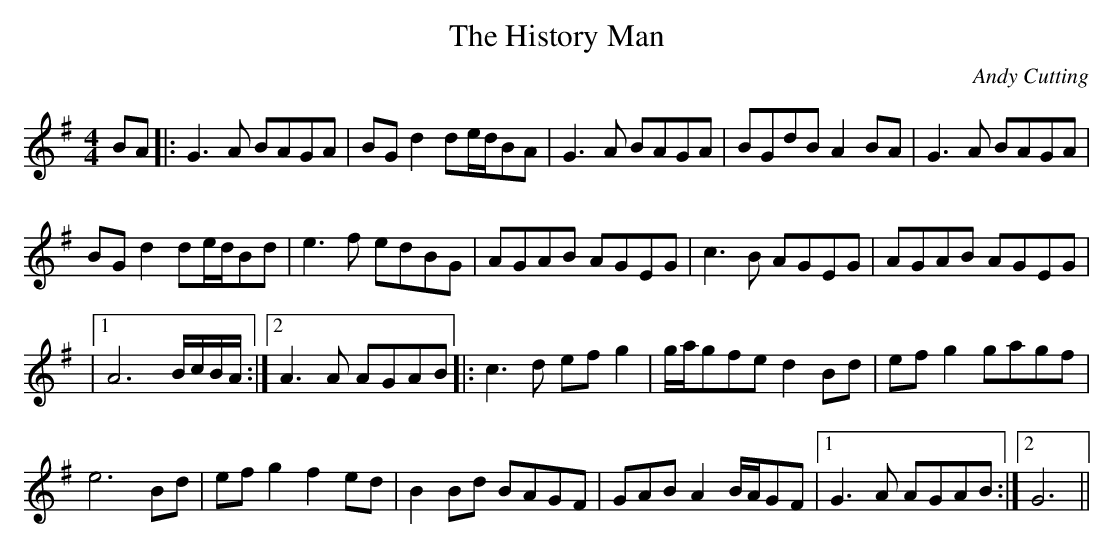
X:1
T:The History Man
C:Andy Cutting
L:1/8
M:4/4
K:G major
BA |: G3A BAGA | BG d2 de/d/BA | G3A BAGA | BGdB A2BA | G3A BAGA |
BGd2 de/d/Bd | e3f edBG | AGAB AGEG | c3B AGEG | AGAB AGEG |
|1A6 B/c/B/A/ :|2 A3A AGAB |: c3d efg2 | g/a/gfe d2Bd | efg2 gagf |
e6 Bd | efg2 f2ed | B2Bd BAGF | GAB A2 B/A/GF |1 G3A AGAB :|2 G6 ||
